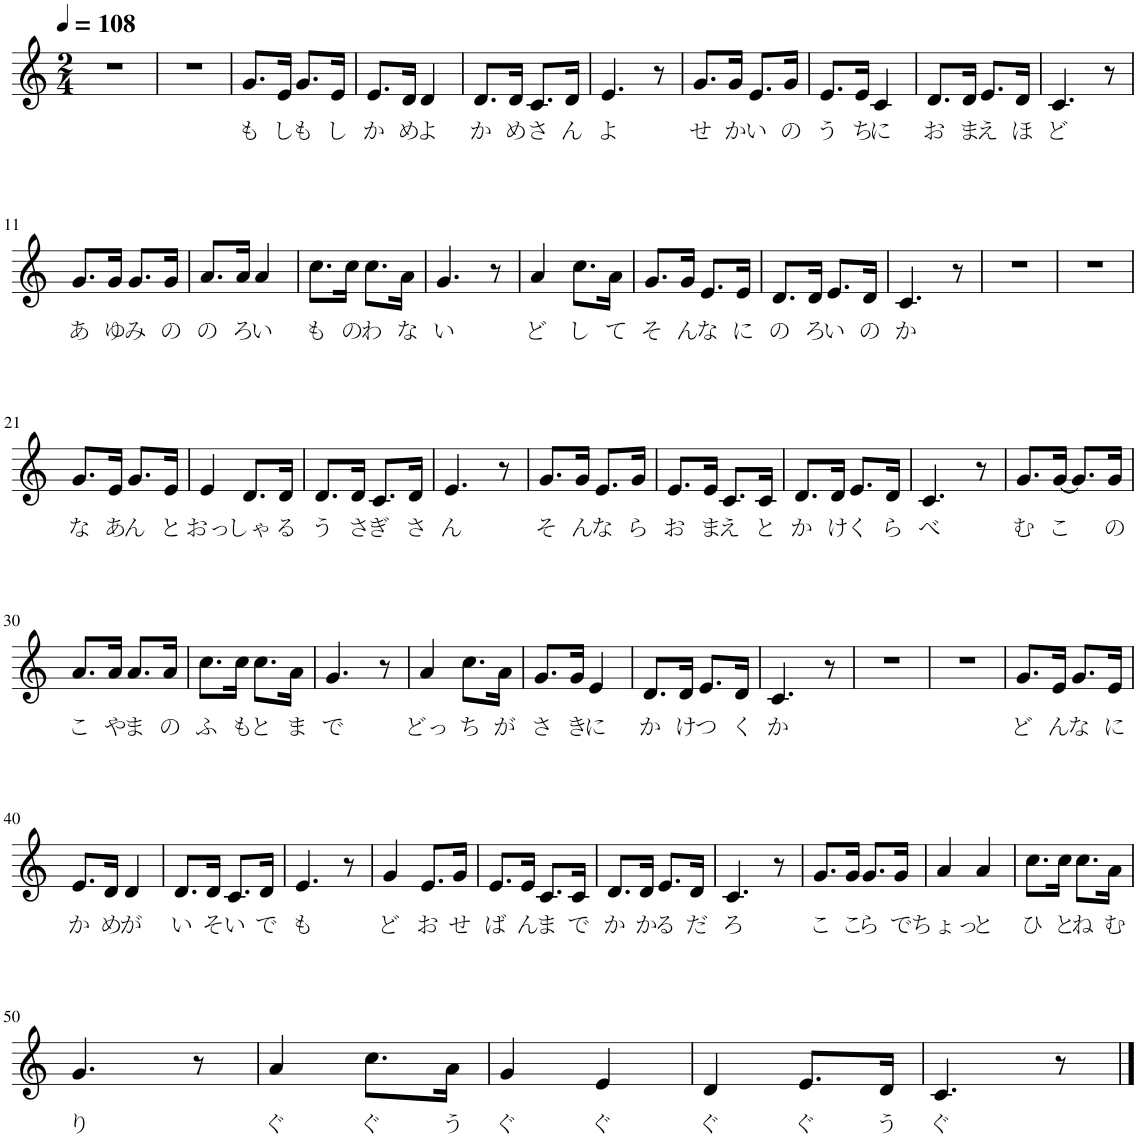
**kern	**text
*part1	*part1
*staff1	*staff1
*I"ピアノ	*
*clefG2	*
*k[]	*
*M2/4	*
*MM108	*
=1	=1
2r	.
=2	=2
2r	.
=3	=3
!	!LO:LY:b
8.g/L	も
!	!LO:LY:b
16e/Jk	し
!	!LO:LY:b
8.g/L	も
!	!LO:LY:b
16e/Jk	し
=4	=4
!	!LO:LY:b
8.e/L	か
!	!LO:LY:b
16d/Jk	め
!	!LO:LY:b
4d/	よ
=5	=5
!	!LO:LY:b
8.d/L	か
!	!LO:LY:b
16d/Jk	め
!	!LO:LY:b
8.c/L	さ
!	!LO:LY:b
16d/Jk	ん
=6	=6
!	!LO:LY:b
4.e/	よ
8r	.
=7	=7
!	!LO:LY:b
8.g/L	せ
!	!LO:LY:b
16g/Jk	か
!	!LO:LY:b
8.e/L	い
!	!LO:LY:b
16g/Jk	の
=8	=8
!	!LO:LY:b
8.e/L	う
!	!LO:LY:b
16e/Jk	ち
!	!LO:LY:b
4c/	に
=9	=9
!	!LO:LY:b
8.d/L	お
!	!LO:LY:b
16d/Jk	ま
!	!LO:LY:b
8.e/L	え
!	!LO:LY:b
16d/Jk	ほ
=10	=10
!	!LO:LY:b
4.c/	ど
8r	.
!!LO:LB:g=z
=11	=11
!	!LO:LY:b
8.g/L	あ
!	!LO:LY:b
16g/Jk	ゆ
!	!LO:LY:b
8.g/L	み
!	!LO:LY:b
16g/Jk	の
=12	=12
!	!LO:LY:b
8.a/L	の
!	!LO:LY:b
16a/Jk	ろ
!	!LO:LY:b
4a/	い
=13	=13
!	!LO:LY:b
8.cc\L	も
!	!LO:LY:b
16cc\Jk	の
!	!LO:LY:b
8.cc\L	わ
!	!LO:LY:b
16a\Jk	な
=14	=14
!	!LO:LY:b
4.g/	い
8r	.
=15	=15
!	!LO:LY:b
4a/	ど
!	!LO:LY:b
8.cc\L	し
!	!LO:LY:b
16a\Jk	て
=16	=16
!	!LO:LY:b
8.g/L	そ
!	!LO:LY:b
16g/Jk	ん
!	!LO:LY:b
8.e/L	な
!	!LO:LY:b
16e/Jk	に
=17	=17
!	!LO:LY:b
8.d/L	の
!	!LO:LY:b
16d/Jk	ろ
!	!LO:LY:b
8.e/L	い
!	!LO:LY:b
16d/Jk	の
=18	=18
!	!LO:LY:b
4.c/	か
8r	.
=19	=19
2r	.
=20	=20
2r	.
!!LO:LB:g=z
=21	=21
!	!LO:LY:b
8.g/L	な
!	!LO:LY:b
16e/Jk	あ
!	!LO:LY:b
8.g/L	ん
!	!LO:LY:b
16e/Jk	と
=22	=22
!	!LO:LY:b
4e/	おっ
!	!LO:LY:b
8.d/L	しゃ
!	!LO:LY:b
16d/Jk	る
=23	=23
!	!LO:LY:b
8.d/L	う
!	!LO:LY:b
16d/Jk	さ
!	!LO:LY:b
8.c/L	ぎ
!	!LO:LY:b
16d/Jk	さ
=24	=24
!	!LO:LY:b
4.e/	ん
8r	.
=25	=25
!	!LO:LY:b
8.g/L	そ
!	!LO:LY:b
16g/Jk	ん
!	!LO:LY:b
8.e/L	な
!	!LO:LY:b
16g/Jk	ら
=26	=26
!	!LO:LY:b
8.e/L	お
!	!LO:LY:b
16e/Jk	ま
!	!LO:LY:b
8.c/L	え
!	!LO:LY:b
16c/Jk	と
=27	=27
!	!LO:LY:b
8.d/L	か
!	!LO:LY:b
16d/Jk	け
!	!LO:LY:b
8.e/L	く
!	!LO:LY:b
16d/Jk	ら
=28	=28
!	!LO:LY:b
4.c/	べ
8r	.
=29	=29
!	!LO:LY:b
8.g/L	む
!	!LO:LY:b
[16g/Jk	こ
8.g/L]	.
!	!LO:LY:b
16g/Jk	の
!!LO:LB:g=z
=30	=30
!	!LO:LY:b
8.a/L	こ
!	!LO:LY:b
16a/Jk	や
!	!LO:LY:b
8.a/L	ま
!	!LO:LY:b
16a/Jk	の
=31	=31
!	!LO:LY:b
8.cc\L	ふ
!	!LO:LY:b
16cc\Jk	も
!	!LO:LY:b
8.cc\L	と
!	!LO:LY:b
16a\Jk	ま
=32	=32
!	!LO:LY:b
4.g/	で
8r	.
=33	=33
!	!LO:LY:b
4a/	どっ
!	!LO:LY:b
8.cc\L	ち
!	!LO:LY:b
16a\Jk	が
=34	=34
!	!LO:LY:b
8.g/L	さ
!	!LO:LY:b
16g/Jk	き
!	!LO:LY:b
4e/	に
=35	=35
!	!LO:LY:b
8.d/L	か
!	!LO:LY:b
16d/Jk	け
!	!LO:LY:b
8.e/L	つ
!	!LO:LY:b
16d/Jk	く
=36	=36
!	!LO:LY:b
4.c/	か
8r	.
=37	=37
2r	.
=38	=38
2r	.
=39	=39
!	!LO:LY:b
8.g/L	ど
!	!LO:LY:b
16e/Jk	ん
!	!LO:LY:b
8.g/L	な
!	!LO:LY:b
16e/Jk	に
!!LO:LB:g=z
=40	=40
!	!LO:LY:b
8.e/L	か
!	!LO:LY:b
16d/Jk	め
!	!LO:LY:b
4d/	が
=41	=41
!	!LO:LY:b
8.d/L	い
!	!LO:LY:b
16d/Jk	そ
!	!LO:LY:b
8.c/L	い
!	!LO:LY:b
16d/Jk	で
=42	=42
!	!LO:LY:b
4.e/	も
8r	.
=43	=43
!	!LO:LY:b
4g/	ど
!	!LO:LY:b
8.e/L	お
!	!LO:LY:b
16g/Jk	せ
=44	=44
!	!LO:LY:b
8.e/L	ば
!	!LO:LY:b
16e/Jk	ん
!	!LO:LY:b
8.c/L	ま
!	!LO:LY:b
16c/Jk	で
=45	=45
!	!LO:LY:b
8.d/L	か
!	!LO:LY:b
16d/Jk	か
!	!LO:LY:b
8.e/L	る
!	!LO:LY:b
16d/Jk	だ
=46	=46
!	!LO:LY:b
4.c/	ろ
8r	.
=47	=47
!	!LO:LY:b
8.g/L	こ
!	!LO:LY:b
16g/Jk	こ
!	!LO:LY:b
8.g/L	ら
!	!LO:LY:b
16g/Jk	で
=48	=48
!	!LO:LY:b
4a/	ちょっ
!	!LO:LY:b
4a/	と
=49	=49
!	!LO:LY:b
8.cc\L	ひ
!	!LO:LY:b
16cc\Jk	と
!	!LO:LY:b
8.cc\L	ね
!	!LO:LY:b
16a\Jk	む
!!LO:LB:g=z
=50	=50
!	!LO:LY:b
4.g/	り
8r	.
=51	=51
!	!LO:LY:b
4a/	ぐ
!	!LO:LY:b
8.cc\L	ぐ
!	!LO:LY:b
16a\Jk	う
=52	=52
!	!LO:LY:b
4g/	ぐ
!	!LO:LY:b
4e/	ぐ
=53	=53
!	!LO:LY:b
4d/	ぐ
!	!LO:LY:b
8.e/L	ぐ
!	!LO:LY:b
16d/Jk	う
=54	=54
!	!LO:LY:b
4.c/	ぐ
8r	.
==	==
*-	*-
